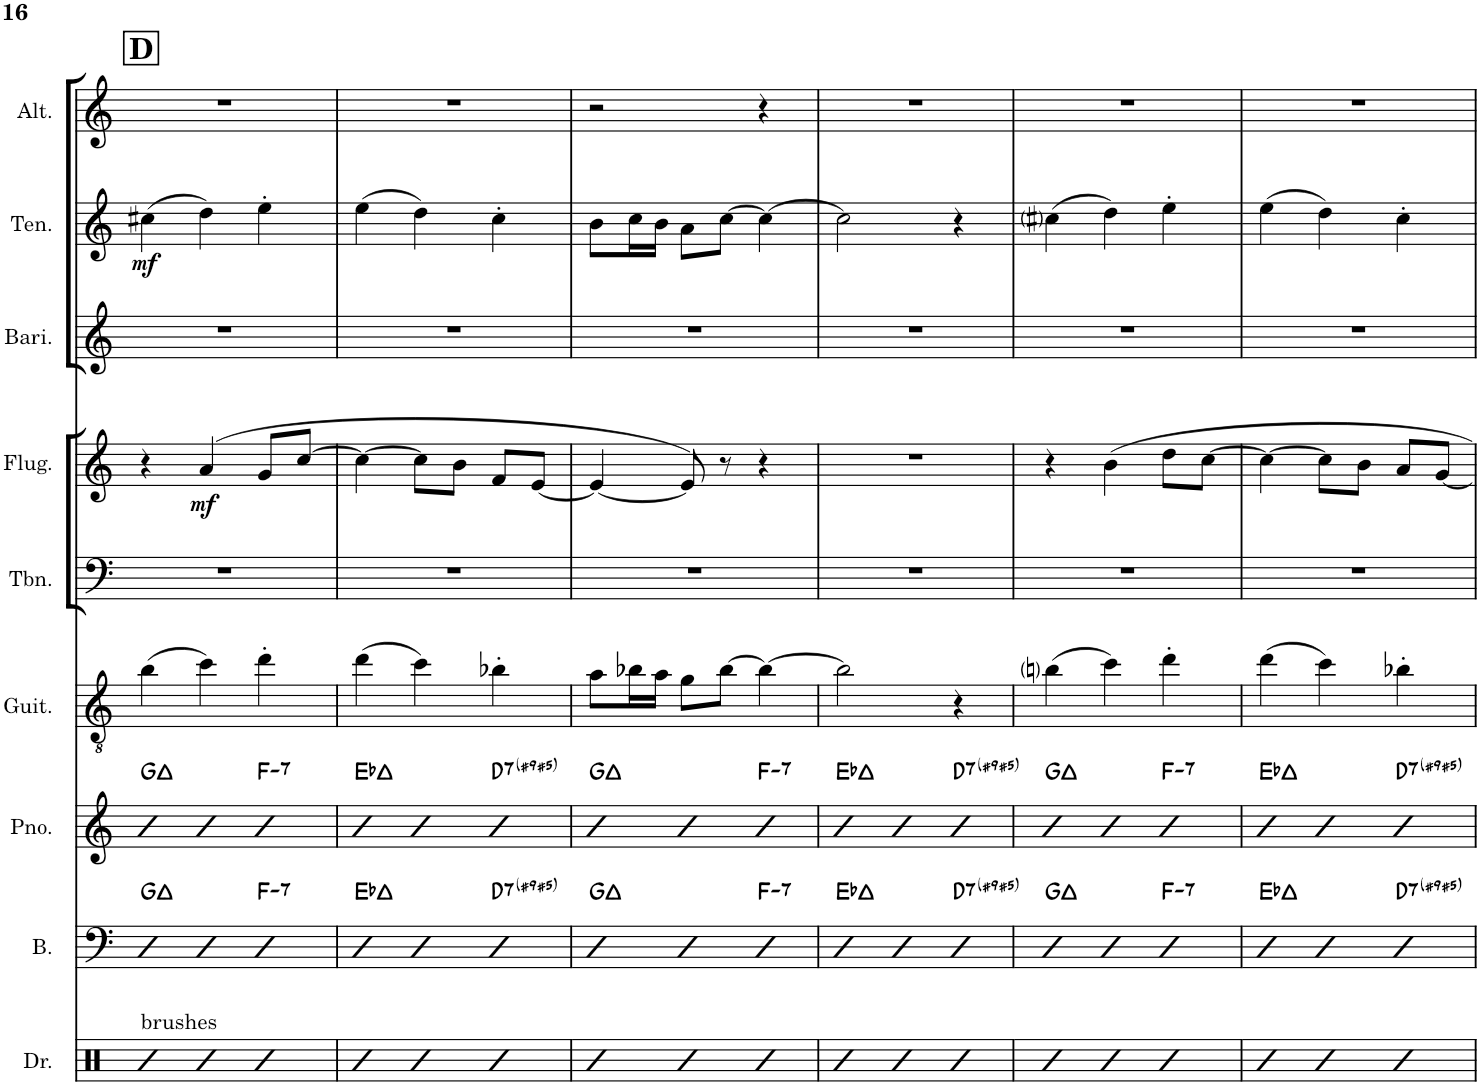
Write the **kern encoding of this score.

**kern	**kern	**harte	**kern	**harte	**kern	**kern	**kern	**dynam	**kern	**kern	**dynam	**kern
*part9	*part8	*part8	*part7	*part7	*part6	*part5	*part4	*part4	*part3	*part2	*part2	*part1
*staff9	*staff8	*	*staff7	*	*staff6	*staff5	*staff4	*staff4	*staff3	*staff2	*staff2	*staff1
*I"Drums	*I"Bass	*	*I"Piano	*	*I"Guitar	*I"Trombone	*I"Flugelhorn	*	*I"Baritone	*I"Tenor	*	*I"Alto
*I'Dr.	*I'B.	*	*I'Pno.	*	*I'Guit.	*I'Tbn.	*I'Flug.	*	*I'Bari.	*I'Ten.	*	*I'Alt.
!!LO:PB:g=z
*clefX	*clefF4	*	*clefG2	*	*clefGv2	*clefF4	*clefG2	*	*clefG2	*clefG2	*	*clefG2
*	*Trd7c12	*	*	*	*Trd7c12	*	*Trd1c2	*	*Trd12c21	*Trd8c14	*	*Trd5c9
*k[]	*k[]	*	*k[]	*	*k[]	*k[]	*k[]	*	*k[]	*k[]	*	*k[]
*M3/4	*M3/4	*	*M3/4	*	*M3/4	*M3/4	*M3/4	*	*M3/4	*M3/4	*	*M3/4
!!LO:REH:place=s1:a:B:cj:fs=14:t=D
=118	=118	=118	=118	=118	=118	=118	=118	=118	=118	=118	=118	=118
!LO:TX:a:t=brushes	!	!	!	!	!	!	!	!	!	!	!	!
!	!	!	!	!	!	!	!	!	!	!	!LO:DY:b	!
4R	4D	G:maj	4DD	G:maj	(4b\	2.r	4r	.	2.r	(4cc#X\	mf	2.r
!	!	!	!	!	!	!	!	!LO:DY:b	!	!	!	!
4R	4D	.	4DD	.	4cc\)	.	(4a/	mf	.	4dd\)	.	.
!	!	!LO:H:kt=7	!	!LO:H:kt=7	!	!	!	!	!	!	!	!
4R	4D	F:min7	4DD	F:min7	4dd'\	.	8g/L	.	.	4ee'\	.	.
.	.	.	.	.	.	.	[8cc/J	.	.	.	.	.
=119	=119	=119	=119	=119	=119	=119	=119	=119	=119	=119	=119	=119
4R	4D	Eb:maj	4DD	Eb:maj	(4dd\	2.r	4cc\_	.	2.r	(4ee\	.	2.r
4R	4D	.	4DD	.	4cc\)	.	8cc\L]	.	.	4dd\)	.	.
.	.	.	.	.	.	.	8b\J	.	.	.	.	.
!	!	!LO:H:kt=7	!	!LO:H:kt=7	!	!	!	!	!	!	!	!
4R	4D	D:(3,#5,b7,#9)	4DD	D:(3,#5,b7,#9)	4b-X'\	.	8f/L	.	.	4cc'\	.	.
.	.	.	.	.	.	.	[8e/J	.	.	.	.	.
=120	=120	=120	=120	=120	=120	=120	=120	=120	=120	=120	=120	=120
4R	4D	G:maj	4DD	G:maj	8a\L	2.r	4e/_	.	2.r	8b\L	.	2r
.	.	.	.	.	16b-X\L	.	.	.	.	16cc\L	.	.
.	.	.	.	.	16a\JJ	.	.	.	.	16b\JJ	.	.
4R	4D	.	4DD	.	8g\L	.	8e/])	.	.	8a\L	.	.
.	.	.	.	.	[8b-\J	.	8r	.	.	[8cc\J	.	.
!	!	!LO:H:kt=7	!	!LO:H:kt=7	!	!	!	!	!	!	!	!
4R	4D	F:min7	4DD	F:min7	4b-\_	.	4r	.	.	4cc\_	.	4r
=121	=121	=121	=121	=121	=121	=121	=121	=121	=121	=121	=121	=121
4R	4D	Eb:maj	4DD	Eb:maj	2b-\]	2.r	2.r	.	2.r	2cc\]	.	2.r
4R	4D	.	4DD	.	.	.	.	.	.	.	.	.
!	!	!LO:H:kt=7	!	!LO:H:kt=7	!	!	!	!	!	!	!	!
4R	4D	D:(3,#5,b7,#9)	4DD	D:(3,#5,b7,#9)	4r	.	.	.	.	4r	.	.
=122	=122	=122	=122	=122	=122	=122	=122	=122	=122	=122	=122	=122
4R	4D	G:maj	4DD	G:maj	(4bni\	2.r	4r	.	2.r	(4cc#i\	.	2.r
4R	4D	.	4DD	.	4cc\)	.	4b\	.	.	4dd\)	.	.
!	!	!LO:H:kt=7	!	!LO:H:kt=7	!	!	!	!	!	!	!	!
4R	4D	F:min7	4DD	F:min7	4dd'\	.	8dd\L	.	.	4ee'\	.	.
.	.	.	.	.	.	.	[8cc\J	.	.	.	.	.
=123	=123	=123	=123	=123	=123	=123	=123	=123	=123	=123	=123	=123
4R	4D	Eb:maj	4DD	Eb:maj	(4dd\	2.r	4cc\_	.	2.r	(4ee\	.	2.r
4R	4D	.	4DD	.	4cc\)	.	8cc\L]	.	.	4dd\)	.	.
.	.	.	.	.	.	.	8b\J	.	.	.	.	.
!	!	!LO:H:kt=7	!	!LO:H:kt=7	!	!	!	!	!	!	!	!
4R	4D	D:(3,#5,b7,#9)	4DD	D:(3,#5,b7,#9)	4b-X'\	.	8a/L	.	.	4cc'\	.	.
.	.	.	.	.	.	.	[8g/J	.	.	.	.	.
=	=	=	=	=	=	=	=	=	=	=	=	=
*-	*-	*-	*-	*-	*-	*-	*-	*-	*-	*-	*-	*-
